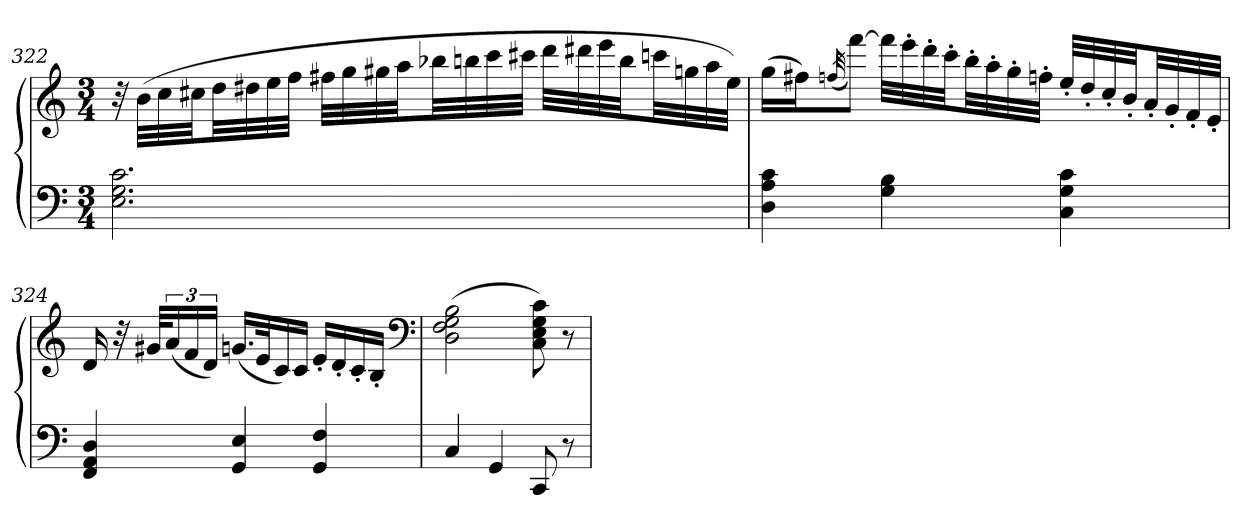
**kern	**kern
*part1	*part1
*staff2	*staff1
*clefF4	*clefG2
*k[]	*k[]
*C:	*C:
*M3/4	*M3/4
=322	=322
2.E 2.G 2.c	32r
.	(32bLLL
.	32cc
.	32cc#XJJ
.	32ddLL
.	32dd#X
.	32ee
.	32ffJJJ
.	32ff#XLLL
.	32gg
.	32gg#X
.	32aaJJ
.	32bb-XLL
.	32bbn
.	32ccc
.	32ccc#XJJJ
.	32dddLLL
.	32ddd#X
.	32eee
.	32bbJJ
.	32cccnLL
.	32ggn
.	32aa
.	32eeJJJ)
=323	=323
4D 4A 4c	(16ggLL
.	16ff#XJ)
.	(32qffn
.	[8fffJ)
4G 4B	32fffLLL]
.	32eee'
.	32ddd'
.	32ccc'JJ
.	32bb'LL
.	32aa'
.	32gg'
.	32ffn'JJJ
4C 4G 4c	32ee'LLL
.	32dd'
.	32cc'
.	32b'JJ
.	32a'LL
.	32g'
.	32f'
.	32e'JJJ
=324	=324
4FF 4AA 4D	16d
.	32r
.	32g#XKLL
.	(24a
.	24f
.	24dJJ)
4GG 4E	(16.gnLL
.	32eK
.	16c)
.	16cJJ
4GG 4F	16e'LL
.	16d'
.	16c'
.	16B'JJ
*	*clefF4
=325	=325
4C	(2D 2F 2G 2B
4GG	.
8CC	8C 8E 8G 8c)
8r	8r
=	=
*-	*-
